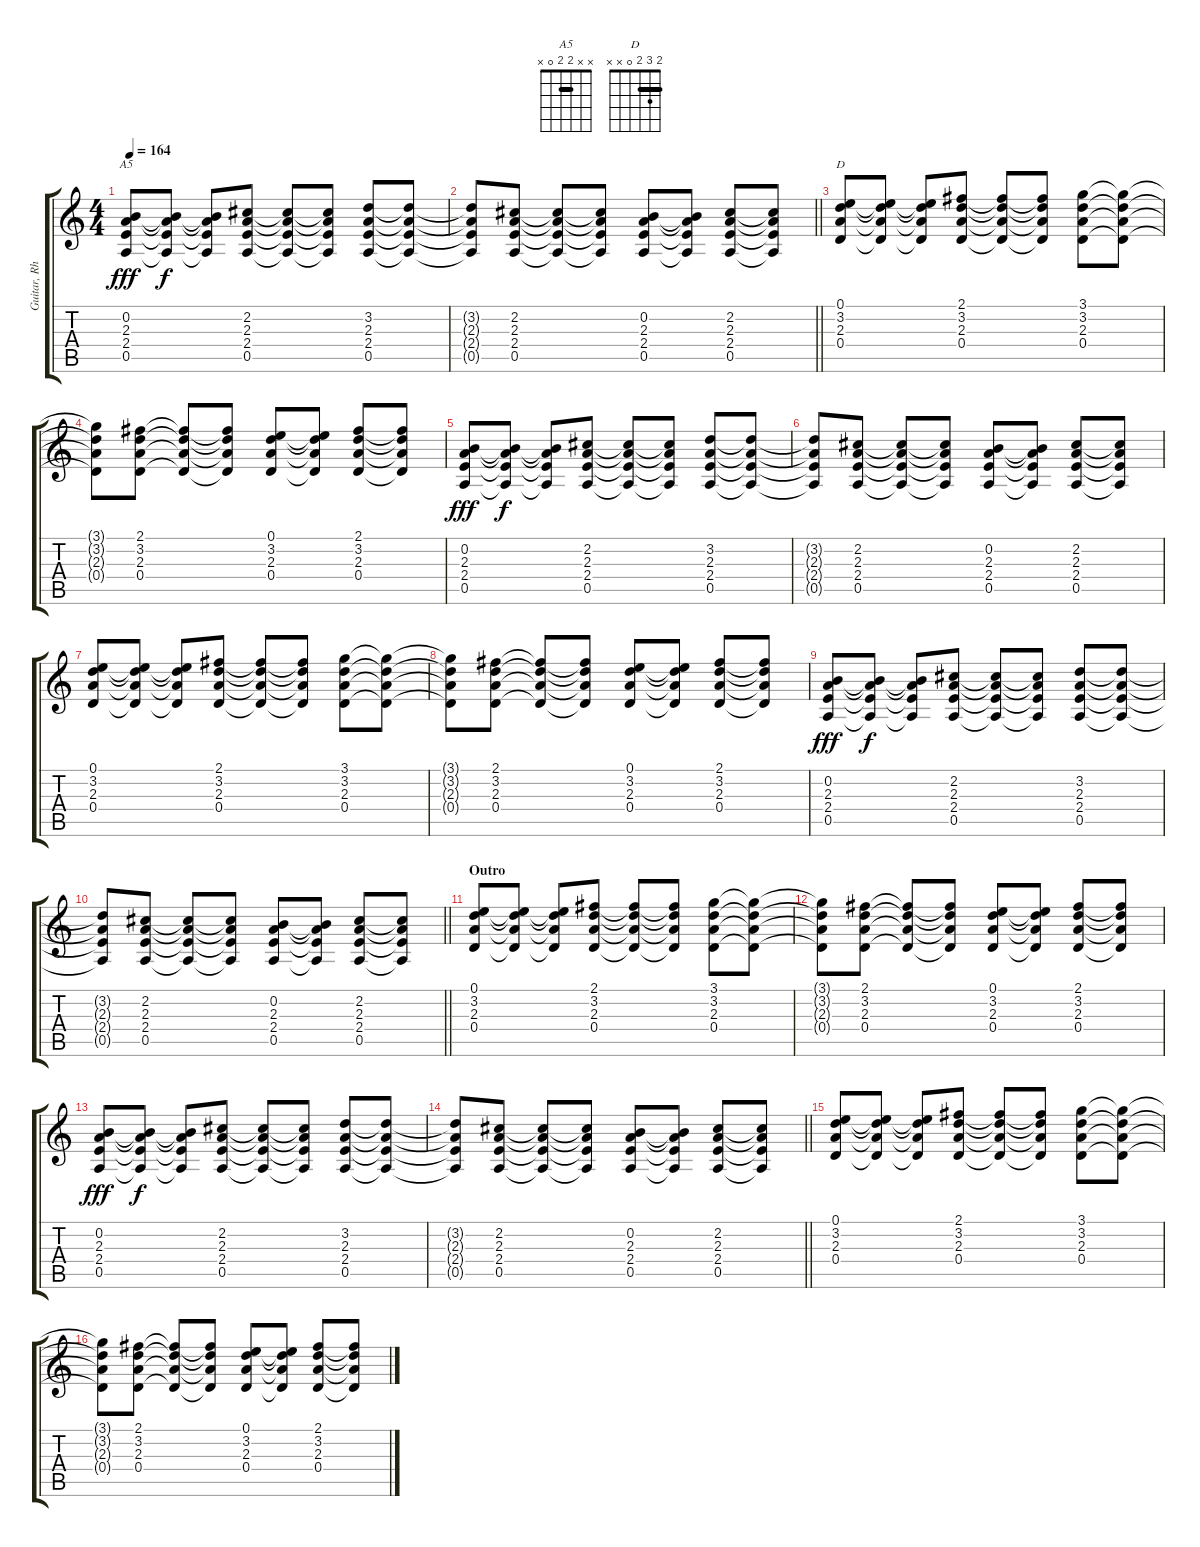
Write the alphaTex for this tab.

\track ("Guitar, Rhythm" "Guitar, Rh") {instrument distortionguitar}
\staff {score tabs}
\tuning (E4 B3 G3 D3 A2 E2) {hide}
\chord ("A5" x x 2 2 0 x) {barre 2}
\chord ("D" 2 3 2 0 x x) {barre 2}
\ts (4 4)
\tempo 164
\clef g2
\ks c
(0.2 2.3 2.4 0.5).8{ch "A5" dy fff} (0.2{t} 2.3{t} 2.4{t} 0.5{t}).8{dy f} (0.2{t} 2.3{t} 2.4{t} 0.5{t}).8 (2.2 2.3 2.4 0.5).8 (2.2{t} 2.3{t} 2.4{t} 0.5{t}).8 (2.2{t} 2.3{t} 2.4{t} 0.5{t}).8 (3.2 2.3 2.4 0.5).8 (3.2{t} 2.3{t} 2.4{t} 0.5{t}).8 |
\barLineRight lightlight
(3.2{t} 2.3{t} 2.4{t} 0.5{t}).8 (2.2 2.3 2.4 0.5).8 (2.2{t} 2.3{t} 2.4{t} 0.5{t}).8 (2.2{t} 2.3{t} 2.4{t} 0.5{t}).8 (0.2 2.3 2.4 0.5).8 (0.2{t} 2.3{t} 2.4{t} 0.5{t}).8 (2.2 2.3 2.4 0.5).8 (2.2{t} 2.3{t} 2.4{t} 0.5{t}).8 |
(0.1 3.2 2.3 0.4).8{ch "D"} (0.1{t} 3.2{t} 2.3{t} 0.4{t}).8 (0.1{t} 3.2{t} 2.3{t} 0.4{t}).8 (2.1 3.2 2.3 0.4).8 (2.1{t} 3.2{t} 2.3{t} 0.4{t}).8 (2.1{t} 3.2{t} 2.3{t} 0.4{t}).8 (3.1 3.2 2.3 0.4).8 (3.1{t} 3.2{t} 2.3{t} 0.4{t}).8 |
(3.1{t} 3.2{t} 2.3{t} 0.4{t}).8 (2.1 3.2 2.3 0.4).8 (2.1{t} 3.2{t} 2.3{t} 0.4{t}).8 (2.1{t} 3.2{t} 2.3{t} 0.4{t}).8 (0.1 3.2 2.3 0.4).8 (0.1{t} 3.2{t} 2.3{t} 0.4{t}).8 (2.1 3.2 2.3 0.4).8 (2.1{t} 3.2{t} 2.3{t} 0.4{t}).8 |
(0.2 2.3 2.4 0.5).8{dy fff} (0.2{t} 2.3{t} 2.4{t} 0.5{t}).8{dy f} (0.2{t} 2.3{t} 2.4{t} 0.5{t}).8 (2.2 2.3 2.4 0.5).8 (2.2{t} 2.3{t} 2.4{t} 0.5{t}).8 (2.2{t} 2.3{t} 2.4{t} 0.5{t}).8 (3.2 2.3 2.4 0.5).8 (3.2{t} 2.3{t} 2.4{t} 0.5{t}).8 |
(3.2{t} 2.3{t} 2.4{t} 0.5{t}).8 (2.2 2.3 2.4 0.5).8 (2.2{t} 2.3{t} 2.4{t} 0.5{t}).8 (2.2{t} 2.3{t} 2.4{t} 0.5{t}).8 (0.2 2.3 2.4 0.5).8 (0.2{t} 2.3{t} 2.4{t} 0.5{t}).8 (2.2 2.3 2.4 0.5).8 (2.2{t} 2.3{t} 2.4{t} 0.5{t}).8 |
(0.1 3.2 2.3 0.4).8 (0.1{t} 3.2{t} 2.3{t} 0.4{t}).8 (0.1{t} 3.2{t} 2.3{t} 0.4{t}).8 (2.1 3.2 2.3 0.4).8 (2.1{t} 3.2{t} 2.3{t} 0.4{t}).8 (2.1{t} 3.2{t} 2.3{t} 0.4{t}).8 (3.1 3.2 2.3 0.4).8 (3.1{t} 3.2{t} 2.3{t} 0.4{t}).8 |
(3.1{t} 3.2{t} 2.3{t} 0.4{t}).8 (2.1 3.2 2.3 0.4).8 (2.1{t} 3.2{t} 2.3{t} 0.4{t}).8 (2.1{t} 3.2{t} 2.3{t} 0.4{t}).8 (0.1 3.2 2.3 0.4).8 (0.1{t} 3.2{t} 2.3{t} 0.4{t}).8 (2.1 3.2 2.3 0.4).8 (2.1{t} 3.2{t} 2.3{t} 0.4{t}).8 |
(0.2 2.3 2.4 0.5).8{dy fff} (0.2{t} 2.3{t} 2.4{t} 0.5{t}).8{dy f} (0.2{t} 2.3{t} 2.4{t} 0.5{t}).8 (2.2 2.3 2.4 0.5).8 (2.2{t} 2.3{t} 2.4{t} 0.5{t}).8 (2.2{t} 2.3{t} 2.4{t} 0.5{t}).8 (3.2 2.3 2.4 0.5).8 (3.2{t} 2.3{t} 2.4{t} 0.5{t}).8 |
\barLineRight lightlight
(3.2{t} 2.3{t} 2.4{t} 0.5{t}).8 (2.2 2.3 2.4 0.5).8 (2.2{t} 2.3{t} 2.4{t} 0.5{t}).8 (2.2{t} 2.3{t} 2.4{t} 0.5{t}).8 (0.2 2.3 2.4 0.5).8 (0.2{t} 2.3{t} 2.4{t} 0.5{t}).8 (2.2 2.3 2.4 0.5).8 (2.2{t} 2.3{t} 2.4{t} 0.5{t}).8 |
\section ("" "Outro")
(0.1 3.2 2.3 0.4).8 (0.1{t} 3.2{t} 2.3{t} 0.4{t}).8 (0.1{t} 3.2{t} 2.3{t} 0.4{t}).8 (2.1 3.2 2.3 0.4).8 (2.1{t} 3.2{t} 2.3{t} 0.4{t}).8 (2.1{t} 3.2{t} 2.3{t} 0.4{t}).8 (3.1 3.2 2.3 0.4).8 (3.1{t} 3.2{t} 2.3{t} 0.4{t}).8 |
(3.1{t} 3.2{t} 2.3{t} 0.4{t}).8 (2.1 3.2 2.3 0.4).8 (2.1{t} 3.2{t} 2.3{t} 0.4{t}).8 (2.1{t} 3.2{t} 2.3{t} 0.4{t}).8 (0.1 3.2 2.3 0.4).8 (0.1{t} 3.2{t} 2.3{t} 0.4{t}).8 (2.1 3.2 2.3 0.4).8 (2.1{t} 3.2{t} 2.3{t} 0.4{t}).8 |
(0.2 2.3 2.4 0.5).8{dy fff} (0.2{t} 2.3{t} 2.4{t} 0.5{t}).8{dy f} (0.2{t} 2.3{t} 2.4{t} 0.5{t}).8 (2.2 2.3 2.4 0.5).8 (2.2{t} 2.3{t} 2.4{t} 0.5{t}).8 (2.2{t} 2.3{t} 2.4{t} 0.5{t}).8 (3.2 2.3 2.4 0.5).8 (3.2{t} 2.3{t} 2.4{t} 0.5{t}).8 |
\barLineRight lightlight
(3.2{t} 2.3{t} 2.4{t} 0.5{t}).8 (2.2 2.3 2.4 0.5).8 (2.2{t} 2.3{t} 2.4{t} 0.5{t}).8 (2.2{t} 2.3{t} 2.4{t} 0.5{t}).8 (0.2 2.3 2.4 0.5).8 (0.2{t} 2.3{t} 2.4{t} 0.5{t}).8 (2.2 2.3 2.4 0.5).8 (2.2{t} 2.3{t} 2.4{t} 0.5{t}).8 |
(0.1 3.2 2.3 0.4).8 (0.1{t} 3.2{t} 2.3{t} 0.4{t}).8 (0.1{t} 3.2{t} 2.3{t} 0.4{t}).8 (2.1 3.2 2.3 0.4).8 (2.1{t} 3.2{t} 2.3{t} 0.4{t}).8 (2.1{t} 3.2{t} 2.3{t} 0.4{t}).8 (3.1 3.2 2.3 0.4).8 (3.1{t} 3.2{t} 2.3{t} 0.4{t}).8 |
(3.1{t} 3.2{t} 2.3{t} 0.4{t}).8 (2.1 3.2 2.3 0.4).8 (2.1{t} 3.2{t} 2.3{t} 0.4{t}).8 (2.1{t} 3.2{t} 2.3{t} 0.4{t}).8 (0.1 3.2 2.3 0.4).8 (0.1{t} 3.2{t} 2.3{t} 0.4{t}).8 (2.1 3.2 2.3 0.4).8 (2.1{t} 3.2{t} 2.3{t} 0.4{t}).8
